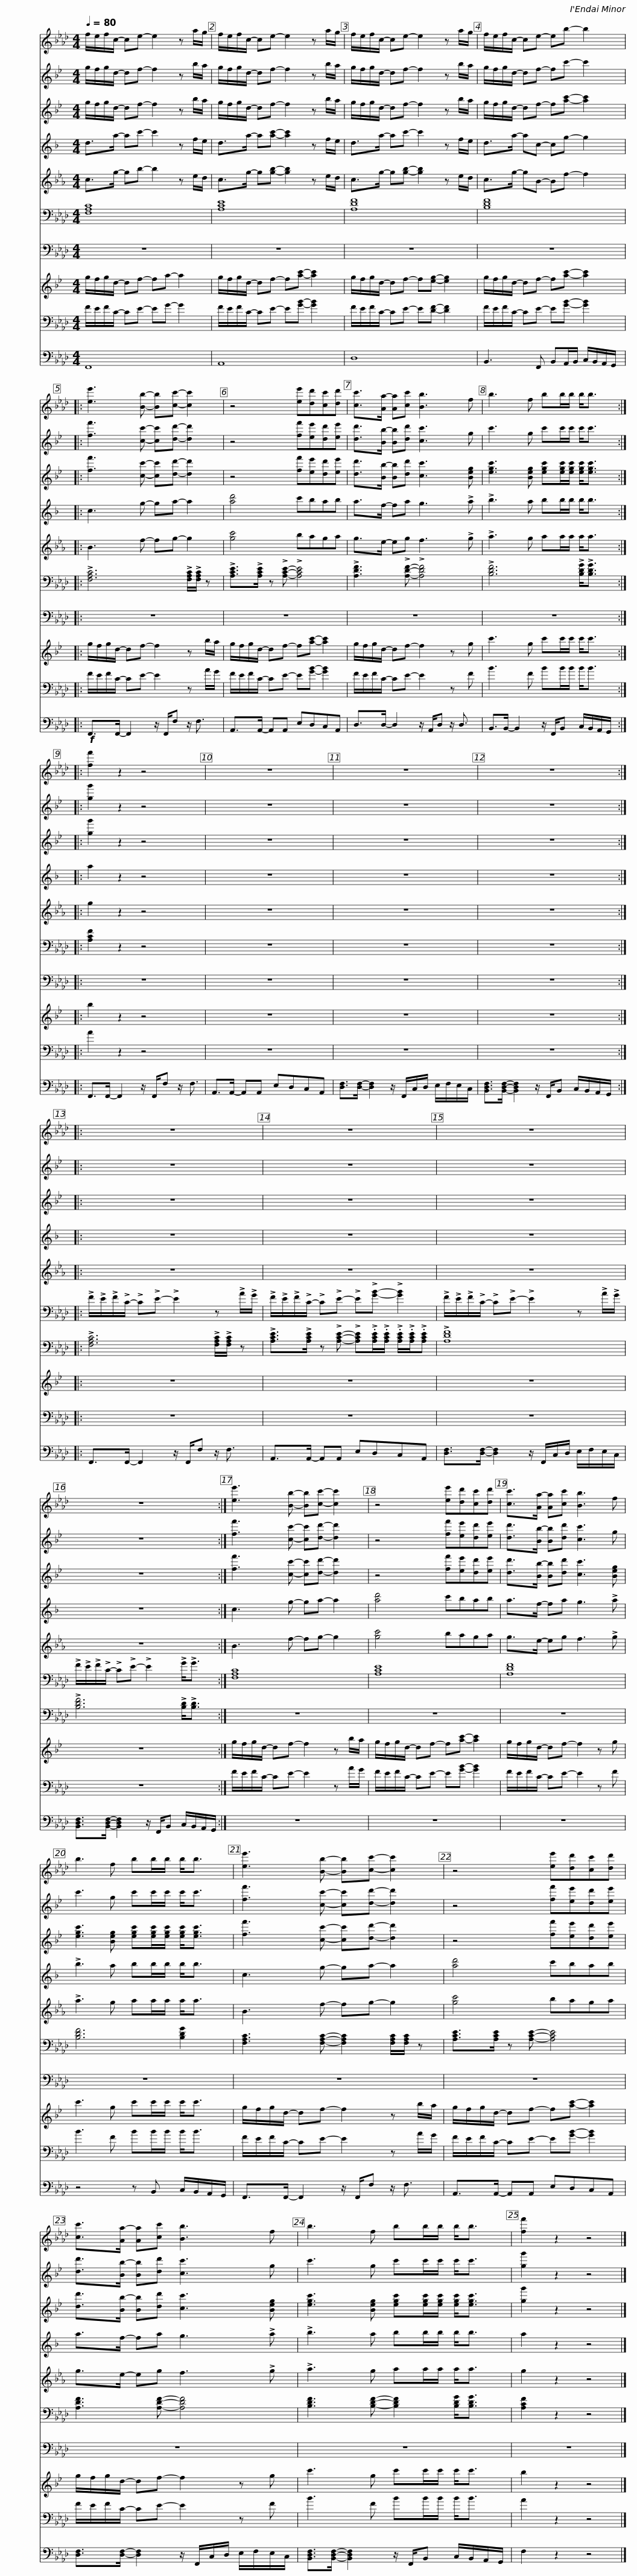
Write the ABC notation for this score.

X:1
%%score 1 2 3 4 5 6 7 8 9 10
L:1/8
Q:1/4=80
M:4/4
I:linebreak $
K:Ab
V:1 treble
V:2 treble transpose=-2
V:3 treble transpose=-2
V:4 treble transpose=-9
V:5 treble transpose=-7
V:6 bass
V:7 bass
V:8 treble transpose=-14
V:9 bass
V:10 bass
V:1
 f/e/f/c/- ce- e2 z a/g/ | f/e/f/c/- ce- e2 z a/g/ |$ f/e/f/c/- ce- e2 z a/g/ | f/e/f/c/- ce- eb- b2 |:$ [ee']3 [Bb]- [Bb][cc']- [cc']2 | %5
 z4 [ee'][dd'][cc'][dd'] |$ [cc']>[Aa-] [Aa][cc'] [Bb]3 f | b3 f bb/b/ b<b :: [ff']2 z2 z4 |$ z8 | %10
 z8 | z8 ::$ z8 | z8 |$ z8 | %15
 z8 :|$ [ee']3 [Bb]- [Bb][cc']- [cc']2 | z4 [ee'][dd'][cc'][dd'] | [cc']>[Aa-] [Aa][cc'] [Bb]3 f |$ b3 f bb/b/ b<b | %20
 [ee']3 [Bb]- [Bb][cc']- [cc']2 | z4 [ee'][dd'][cc'][dd'] |$ [cc']>[Aa-] [Aa][cc'] [Bb]3 f | b3 f bb/b/ b<b | [ff']2 z2 z4 |] %25
V:2
[K:Bb] g/f/g/d/- df- f2 z b/a/ | g/f/g/d/- df- f2 z b/a/ |$ g/f/g/d/- df- f2 z b/a/ | g/f/g/d/- df- fc'- c'2 |:$ [ff']3 [cc']- [cc'][dd']- [dd']2 | %5
 z4 [ff'][ee'][dd'][ee'] |$ [dd']>[Bb-] [Bb][dd'] [cc']3 g | c'3 g c'c'/c'/ c'<c' :: [gg']2 z2 z4 |$ z8 | %10
 z8 | z8 ::$ z8 | z8 |$ z8 | %15
 z8 :|$ [ff']3 [cc']- [cc'][dd']- [dd']2 | z4 [ff'][ee'][dd'][ee'] | [dd']>[Bb-] [Bb][dd'] [cc']3 g |$ c'3 g c'c'/c'/ c'<c' | %20
 [ff']3 [cc']- [cc'][dd']- [dd']2 | z4 [ff'][ee'][dd'][ee'] |$ [dd']>[Bb-] [Bb][dd'] [cc']3 g | c'3 g c'c'/c'/ c'<c' | [gg']2 z2 z4 |] %25
V:3
[K:Bb] g/f/g/d/- df- f2 z b/a/ | g/f/g/d/- df- f2 z b/a/ |$ g/f/g/d/- df- f2 z b/a/ | g/f/g/d/- df- f[ac']- [ac']2 |:$ [ff']3 [cc']- [cc'][dd']- [dd']2 | %5
 z4 [ff'][ee'][dd'][ee'] |$ [dd']>[Bb-] [Bb][dd'] [cc']3 [Beg] | [egc']3 [Beg] [egc'][egc']/[egc']/ [egc']<[egc'] :: [gg']2 z2 z4 |$ z8 | %10
 z8 | z8 ::$ z8 | z8 |$ z8 | %15
 z8 :|$ [ff']3 [cc']- [cc'][dd']- [dd']2 | z4 [ff'][ee'][dd'][ee'] | [dd']>[Bb-] [Bb][dd'] [cc']3 [Beg] |$ [egc']3 [Beg] [egc'][egc']/[egc']/ [egc']<[egc'] | %20
 [ff']3 [cc']- [cc'][dd']- [dd']2 | z4 [ff'][ee'][dd'][ee'] |$ [dd']>[Bb-] [Bb][dd'] [cc']3 [Beg] | [egc']3 [Beg] [egc'][egc']/[egc']/ [egc']<[egc'] | [gg']2 z2 z4 |] %25
V:4
[K:F] d>a- ac'- c'2 z f/e/ | d>a- a[ac']- [ac']2 z f/e/ |$ d>a- ac'- c'2 z f/e/ | d>a- ac- cg- g2 |:$ c3 g- ga- a2 | %5
 [ad']4 c'bab |$ a>f- fa g3 !>!a | !>!b3 a bb/b/ b<b :: a2 z2 z4 |$ z8 | %10
 z8 | z8 ::$ z8 | z8 |$ z8 | %15
 z8 :|$ c3 g- ga- a2 | [ad']4 c'bab | a>f- fa g3 !>!a |$ !>!b3 a bb/b/ b<b | %20
 c3 g- ga- a2 | [ad']4 c'bab |$ a>f- fa g3 !>!a | !>!b3 a bb/b/ b<b | a2 z2 z4 |] %25
V:5
[K:Eb] c>g- gb- b2 z e/d/ | c>g- g[gb]- [gb]2 z e/d/ |$ c>g- g[gb]- [gb]2 z e/d/ | c>g- gB- Bf- f2 |:$ B3 f- fg- g2 | %5
 [gc']4 baga |$ g>e- eg f3 !>!g | !>!a3 g aa/a/ a<a :: g2 z2 z4 |$ z8 | %10
 z8 | z8 ::$ z8 | z8 |$ z8 | %15
 z8 :|$ B3 f- fg- g2 | [gc']4 baga | g>e- eg f3 !>!g |$ !>!a3 g aa/a/ a<a | %20
 B3 f- fg- g2 | [gc']4 baga |$ g>e- eg f3 !>!g | !>!a3 g aa/a/ a<a | g2 z2 z4 |] %25
V:6
 [F,A,C]8 | [A,CE]8 |$ [A,DF]8 | [B,DF]8 |:$ !>![F,A,C]6 !>![F,A,C]/!>![F,A,C]/ z | %5
 !>![A,CE]>!>![A,CE] z !>![A,CE]- !>![A,CE]4 |$ !>![A,DF]3 !>![A,DF]- !>![A,DF]4 | !>![B,DF]6 !>![B,DG]<!>![B,DG] :: [A,CF]2 z2 z4 |$ z8 | %10
 z8 | z8 ::$ !>!F/!>!E/!>!F/!>!C/- !>!C!>!E- !>!E2 z !>!A/!>!G/ | !>!F/!>!E/!>!F/!>!C/- !>!C!>!E- !>!E!>![GB]- !>![GB]2 |$ !>!F/!>!E/!>!F/!>!C/- !>!C!>!E- !>!E2 z !>!A/!>!G/ | %15
 !>!F/!>!E/!>!F/!>!C/- !>!C!>!E- !>!E2 !>!G<!>!G :|$ [F,A,C]8 | [A,CE]8 | [A,DF]8 |$ [B,DF]6 [B,DG]2 | %20
 [F,A,C]3 [F,A,C]- [F,A,C]2 [F,A,C]/[F,A,C]/ z | [A,CE]>[A,CE] z [A,CE]- [A,CE]4 |$ [A,DF]3 [A,DF]- [A,DF]4 | [B,DF]3 [B,DF]- [B,DF]2 [B,DG]<[B,DG] | [A,CF]2 z2 z4 |] %25
V:7
 z8 | z8 |$ z8 | z8 |:$ z8 | %5
 z8 |$ z8 | z8 :: z8 |$ z8 | %10
 z8 | z8 ::$ !>![F,A,C]6 !>![F,A,C]/!>![F,A,C]/ z | !>![A,CE]>!>![A,CE] z !>![A,CE]- !>![A,CE]!>!.[A,CE]/!>!.[A,CE]/ !>!.[A,CE]/!>!.[A,CE]/!>!.[A,CE] |$ !>![A,DF]8 | %15
 !>![B,DF]6 !>![B,D]<!>![B,D] :|$ z8 | z8 | z8 |$ z8 | %20
 z8 | z8 |$ z8 | z8 | z8 |] %25
V:8
[K:Bb] g/f/g/d/- df- fa- a2 | g/f/g/d/- df- f[ac']- [ac']2 |$ g/f/g/d/- df- f[eg]- [eg]2 | g/f/g/d/- df- f[ac']- [ac']2 |:$ g/f/g/d/- df- f2 z b/a/ | %5
 g/f/g/d/- df- f[ac']- [ac']2 |$ g/f/g/d/- df- f2 z g | c'3 g c'c'/c'/ c'<c' :: b2 z2 z4 |$ z8 | %10
 z8 | z8 ::$ z8 | z8 |$ z8 | %15
 z8 :|$ g/f/g/d/- df- f2 z b/a/ | g/f/g/d/- df- f[ac']- [ac']2 | g/f/g/d/- df- f2 z g |$ c'3 g c'c'/c'/ c'<c' | %20
 g/f/g/d/- df- f2 z b/a/ | g/f/g/d/- df- f[ac']- [ac']2 |$ g/f/g/d/- df- f2 z g | c'3 g c'c'/c'/ c'<c' | b2 z2 z4 |] %25
V:9
 F/E/F/C/- CE- EG- G2 | F/E/F/C/- CE- E[GB]- [GB]2 |$ F/E/F/C/- CE- E[DF]- [DF]2 | F/E/F/C/- CE- E[GB]- [GB]2 |:$ F/E/F/C/- CE- E2 z A/G/ | %5
 F/E/F/C/- CE- E[GB]- [GB]2 |$ F/E/F/C/- CE- E2 z F | B3 F BB/B/ B<B :: A2 z2 z4 |$ z8 | %10
 z8 | z8 ::$ z8 | z8 |$ z8 | %15
 z8 :|$ F/E/F/C/- CE- E2 z A/G/ | F/E/F/C/- CE- E[GB]- [GB]2 | F/E/F/C/- CE- E2 z F |$ B3 F BB/B/ B<B | %20
 F/E/F/C/- CE- E2 z A/G/ | F/E/F/C/- CE- E[GB]- [GB]2 |$ F/E/F/C/- CE- E2 z F | B3 F BB/B/ B<B | A2 z2 z4 |] %25
V:10
 F,,8 | A,,8 |$ D,8 | B,,3 F,, B,,A,,/B,,/ C,/B,,/A,,/G,,/ |:$!f! F,,>F,,- F,,2 z/ F,,/F, z/ F,3/2 | %5
 A,,>A,,- A,,A,, E,D,C,A,, |$ D,>D,- D,2 z/ A,,/D, z/ D,3/2 | B,,>B,,- B,,2 z/ F,,/B,, C,/B,,/A,,/G,,/ :: F,,>F,,- F,,2 z/ F,,/F, z/ F,3/2 |$ A,,>A,,- A,,A,, E,D,C,A,, | %10
 [D,F,]>[D,F,]- [D,F,]2 z/ F,,/C,/D,/ E,/F,/E,/C,/ | [B,,D,F,]>[B,,D,F,]- [B,,D,F,]2 z/ F,,/B,, C,/B,,/A,,/G,,/ ::$ F,,>F,,- F,,2 z/ F,,/F, z/ F,3/2 | A,,>A,,- A,,A,, E,D,C,A,, |$ [D,F,]>[D,F,]- [D,F,]2 z/ F,,/C,/D,/ E,/F,/E,/C,/ | %15
 [B,,D,F,]>[B,,D,F,]- [B,,D,F,]2 z/ F,,/B,, C,/B,,/A,,/G,,/ :|$ z8 | z8 | z8 |$ z4 z B,, C,/B,,/A,,/G,,/ | %20
 F,,>F,,- F,,2 z/ F,,/F, z/ F,3/2 | A,,>A,,- A,,A,, E,D,C,A,, |$ [D,F,]>[D,F,]- [D,F,]2 z/ F,,/C,/D,/ E,/F,/E,/C,/ | [B,,D,F,]>[B,,D,F,]- [B,,D,F,]2 z/ F,,/B,, C,/B,,/A,,/G,,/ | F,2 z2 z4 |] %25
